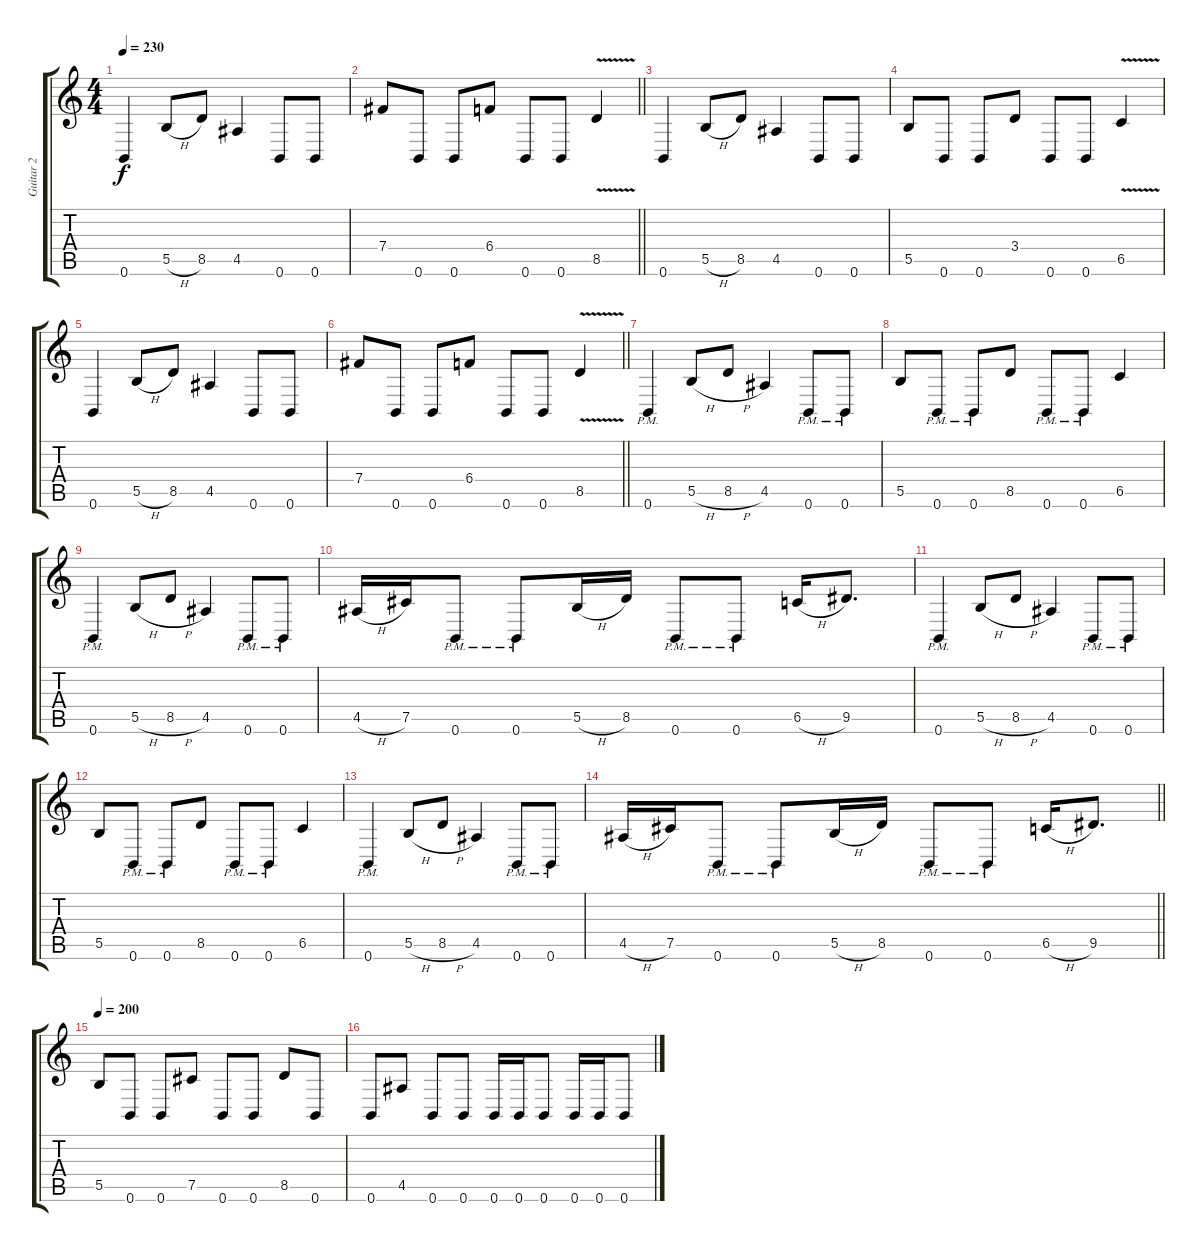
\track ("Guitar 2" "Guitar 2") {instrument distortionguitar}
\staff {score tabs}
\tuning (Db4 Ab3 E3 B2 Gb2 B1) {hide}
\ts (4 4)
\tempo 230
\clef g2
\ks c
0.6.4{dy f} 5.5{h}.8 8.5.8 4.5.4 0.6.8 0.6.8 |
\barLineRight lightlight
7.4.8 0.6.8 0.6.8 6.4.8 0.6.8 0.6.8 8.5{v}.4 |
0.6.4 5.5{h}.8 8.5.8 4.5.4 0.6.8 0.6.8 |
5.5.8 0.6.8 0.6.8 3.4.8 0.6.8 0.6.8 6.5{v}.4 |
0.6.4 5.5{h}.8 8.5.8 4.5.4 0.6.8 0.6.8 |
\barLineRight lightlight
7.4.8 0.6.8 0.6.8 6.4.8 0.6.8 0.6.8 8.5{v}.4 |
\section ("" " ")
0.6{pm}.4 5.5{h}.8 8.5{h}.8 4.5.4 0.6{pm}.8 0.6{pm}.8 |
5.5.8 0.6{pm}.8 0.6{pm}.8 8.5.8 0.6{pm}.8 0.6{pm}.8 6.5.4 |
0.6{pm}.4 5.5{h}.8 8.5{h}.8 4.5.4 0.6{pm}.8 0.6{pm}.8 |
4.5{h}.16 7.5.16 0.6{pm}.8 0.6{pm}.8 5.5{h}.16 8.5.16 0.6{pm}.8 0.6{pm}.8 6.5{h}.16 9.5.8{d} |
0.6{pm}.4 5.5{h}.8 8.5{h}.8 4.5.4 0.6{pm}.8 0.6{pm}.8 |
5.5.8 0.6{pm}.8 0.6{pm}.8 8.5.8 0.6{pm}.8 0.6{pm}.8 6.5.4 |
0.6{pm}.4 5.5{h}.8 8.5{h}.8 4.5.4 0.6{pm}.8 0.6{pm}.8 |
\barLineRight lightlight
4.5{h}.16 7.5.16 0.6{pm}.8 0.6{pm}.8 5.5{h}.16 8.5.16 0.6{pm}.8 0.6{pm}.8 6.5{h}.16 9.5.8{d} |
\section ("" "")
\tempo 200
5.5.8 0.6.8 0.6.8 7.5.8 0.6.8 0.6.8 8.5.8 0.6.8 |
0.6.8 4.5.8 0.6.8 0.6.8 0.6.16 0.6.16 0.6.8 0.6.16 0.6.16 0.6.8
